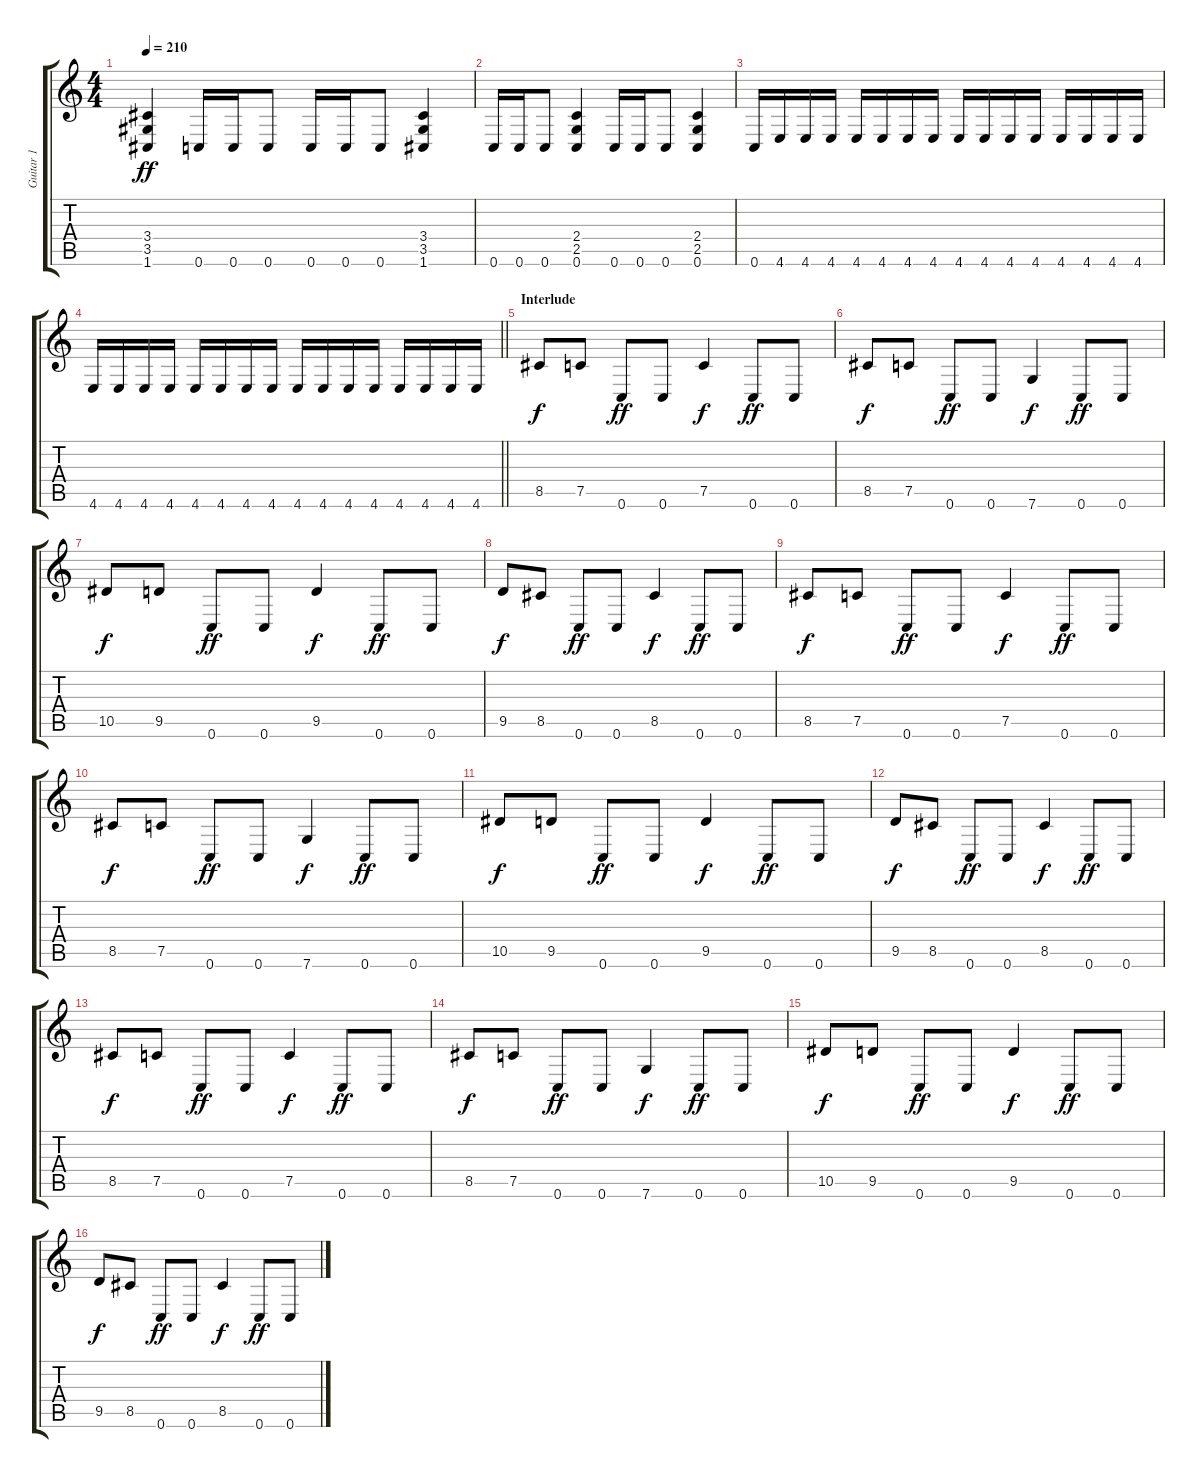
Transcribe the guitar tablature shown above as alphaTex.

\track ("Guitar 1" "Guitar 1") {instrument distortionguitar}
\staff {score tabs}
\tuning (C4 G3 Eb3 Bb2 F2 C2) {hide}
\ts (4 4)
\tempo 210
\clef g2
\ks c
(3.4 3.5 1.6).4{dy ff} 0.6.16 0.6.16 0.6.8 0.6.16 0.6.16 0.6.8 (3.4 3.5 1.6).4 |
0.6.16 0.6.16 0.6.8 (2.4 2.5 0.6).4 0.6.16 0.6.16 0.6.8 (2.4 2.5 0.6).4 |
0.6.16 4.6.16 4.6.16 4.6.16 4.6.16 4.6.16 4.6.16 4.6.16 4.6.16 4.6.16 4.6.16 4.6.16 4.6.16 4.6.16 4.6.16 4.6.16 |
\barLineRight lightlight
4.6.16 4.6.16 4.6.16 4.6.16 4.6.16 4.6.16 4.6.16 4.6.16 4.6.16 4.6.16 4.6.16 4.6.16 4.6.16 4.6.16 4.6.16 4.6.16 |
\section ("" "Interlude")
8.5.8{dy f} 7.5.8 0.6.8{dy ff} 0.6.8 7.5.4{dy f} 0.6.8{dy ff} 0.6.8 |
8.5.8{dy f} 7.5.8 0.6.8{dy ff} 0.6.8 7.6.4{dy f} 0.6.8{dy ff} 0.6.8 |
10.5.8{dy f} 9.5.8 0.6.8{dy ff} 0.6.8 9.5.4{dy f} 0.6.8{dy ff} 0.6.8 |
9.5.8{dy f} 8.5.8 0.6.8{dy ff} 0.6.8 8.5.4{dy f} 0.6.8{dy ff} 0.6.8 |
8.5.8{dy f} 7.5.8 0.6.8{dy ff} 0.6.8 7.5.4{dy f} 0.6.8{dy ff} 0.6.8 |
8.5.8{dy f} 7.5.8 0.6.8{dy ff} 0.6.8 7.6.4{dy f} 0.6.8{dy ff} 0.6.8 |
10.5.8{dy f} 9.5.8 0.6.8{dy ff} 0.6.8 9.5.4{dy f} 0.6.8{dy ff} 0.6.8 |
9.5.8{dy f} 8.5.8 0.6.8{dy ff} 0.6.8 8.5.4{dy f} 0.6.8{dy ff} 0.6.8 |
8.5.8{dy f} 7.5.8 0.6.8{dy ff} 0.6.8 7.5.4{dy f} 0.6.8{dy ff} 0.6.8 |
8.5.8{dy f} 7.5.8 0.6.8{dy ff} 0.6.8 7.6.4{dy f} 0.6.8{dy ff} 0.6.8 |
10.5.8{dy f} 9.5.8 0.6.8{dy ff} 0.6.8 9.5.4{dy f} 0.6.8{dy ff} 0.6.8 |
9.5.8{dy f} 8.5.8 0.6.8{dy ff} 0.6.8 8.5.4{dy f} 0.6.8{dy ff} 0.6.8
